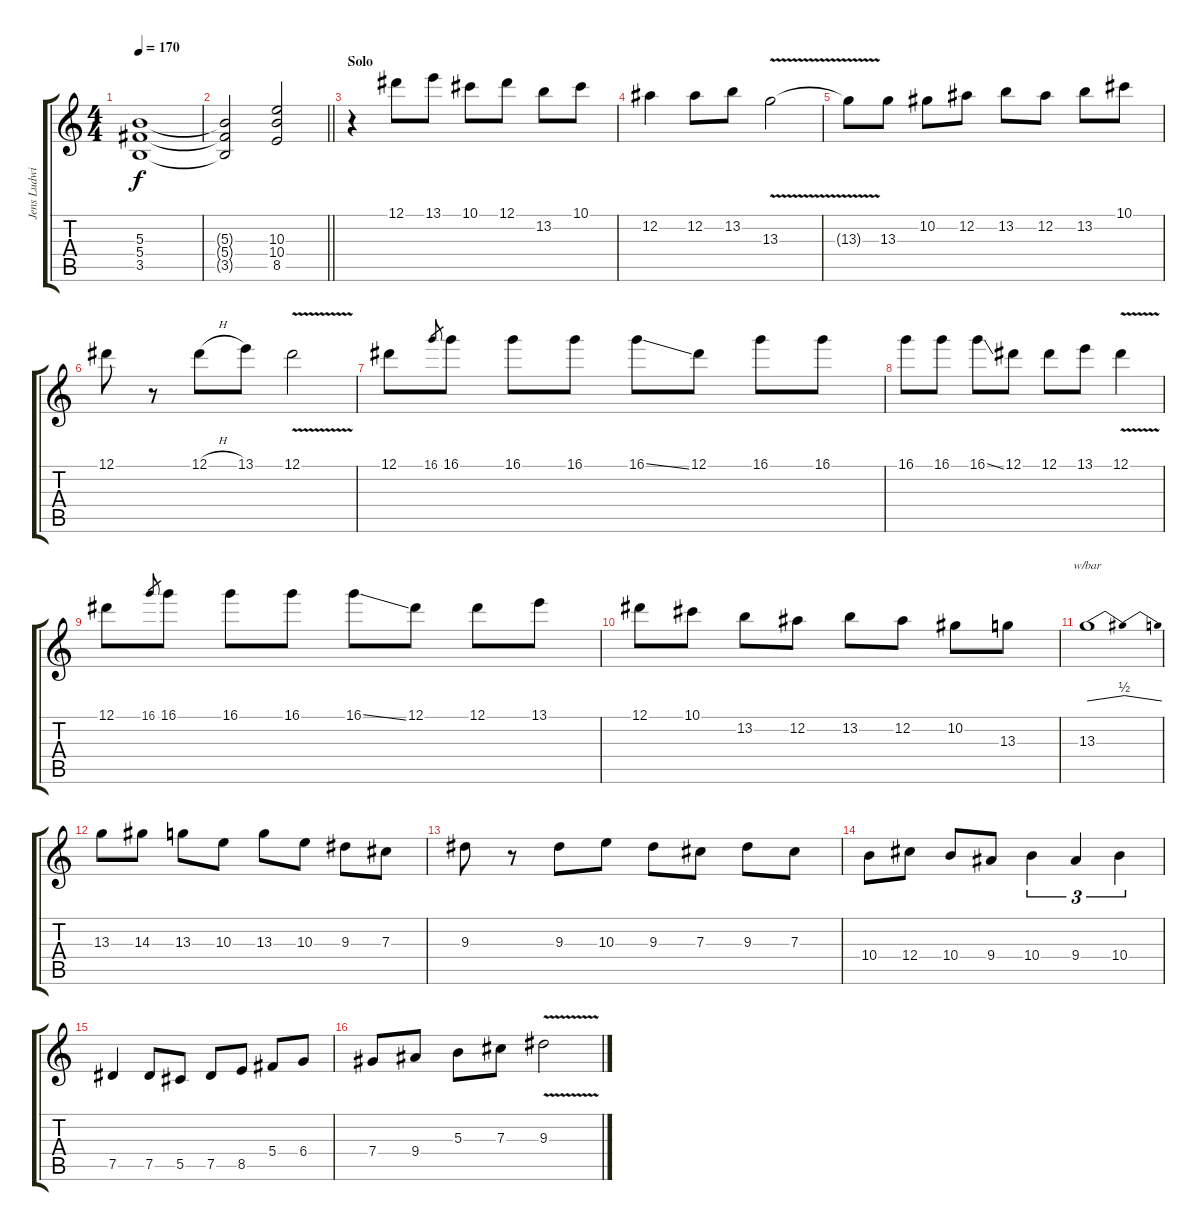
\track ("Jens Ludwig - Lead guitar" "Jens Ludwi") {instrument overdrivenguitar}
\staff {score tabs}
\tuning (Eb4 Bb3 Gb3 Db3 Ab2 Eb2) {hide}
\ts (4 4)
\tempo 170
\clef g2
\ks c
(5.3 5.4 3.5).1{dy f} |
\barLineRight lightlight
(5.3{t} 5.4{t} 3.5{t}).2 (10.3 10.4 8.5).2 |
\section ("" "Solo")
r.4 12.1.8 13.1.8 10.1.8 12.1.8 13.2.8 10.1.8 |
12.2.4 12.2.8 13.2.8 13.3{v}.2 |
13.3{t}.8 13.3.8 10.2.8 12.2.8 13.2.8 12.2.8 13.2.8 10.1.8 |
12.1.8 r.8 12.1{h}.8 13.1.8 12.1{v}.2 |
12.1.8 16.1.8{gr} 16.1.8 16.1.8 16.1.8 16.1{ss}.8 12.1.8 16.1.8 16.1.8 |
16.1.8 16.1.8 16.1{ss}.8 12.1.8 12.1.8 13.1.8 12.1{v}.4 |
12.1.8 16.1.8{gr} 16.1.8 16.1.8 16.1.8 16.1{ss}.8 12.1.8 12.1.8 13.1.8 |
12.1.8 10.1.8 13.2.8 12.2.8 13.2.8 12.2.8 10.2.8 13.3.8 |
13.3.1{tbe (dip default 0 0 30 2 60 0)} |
13.3.8 14.3.8 13.3.8 10.3.8 13.3.8 10.3.8 9.3.8 7.3.8 |
9.3.8 r.8 9.3.8 10.3.8 9.3.8 7.3.8 9.3.8 7.3.8 |
10.4.8 12.4.8 10.4.8 9.4.8 10.4.4{tu (3 2)} 9.4.4{tu (3 2)} 10.4.4{tu (3 2)} |
7.5.4 7.5.8 5.5.8 7.5.8 8.5.8 5.4.8 6.4.8 |
7.4.8 9.4.8 5.3.8 7.3.8 9.3{v}.2
